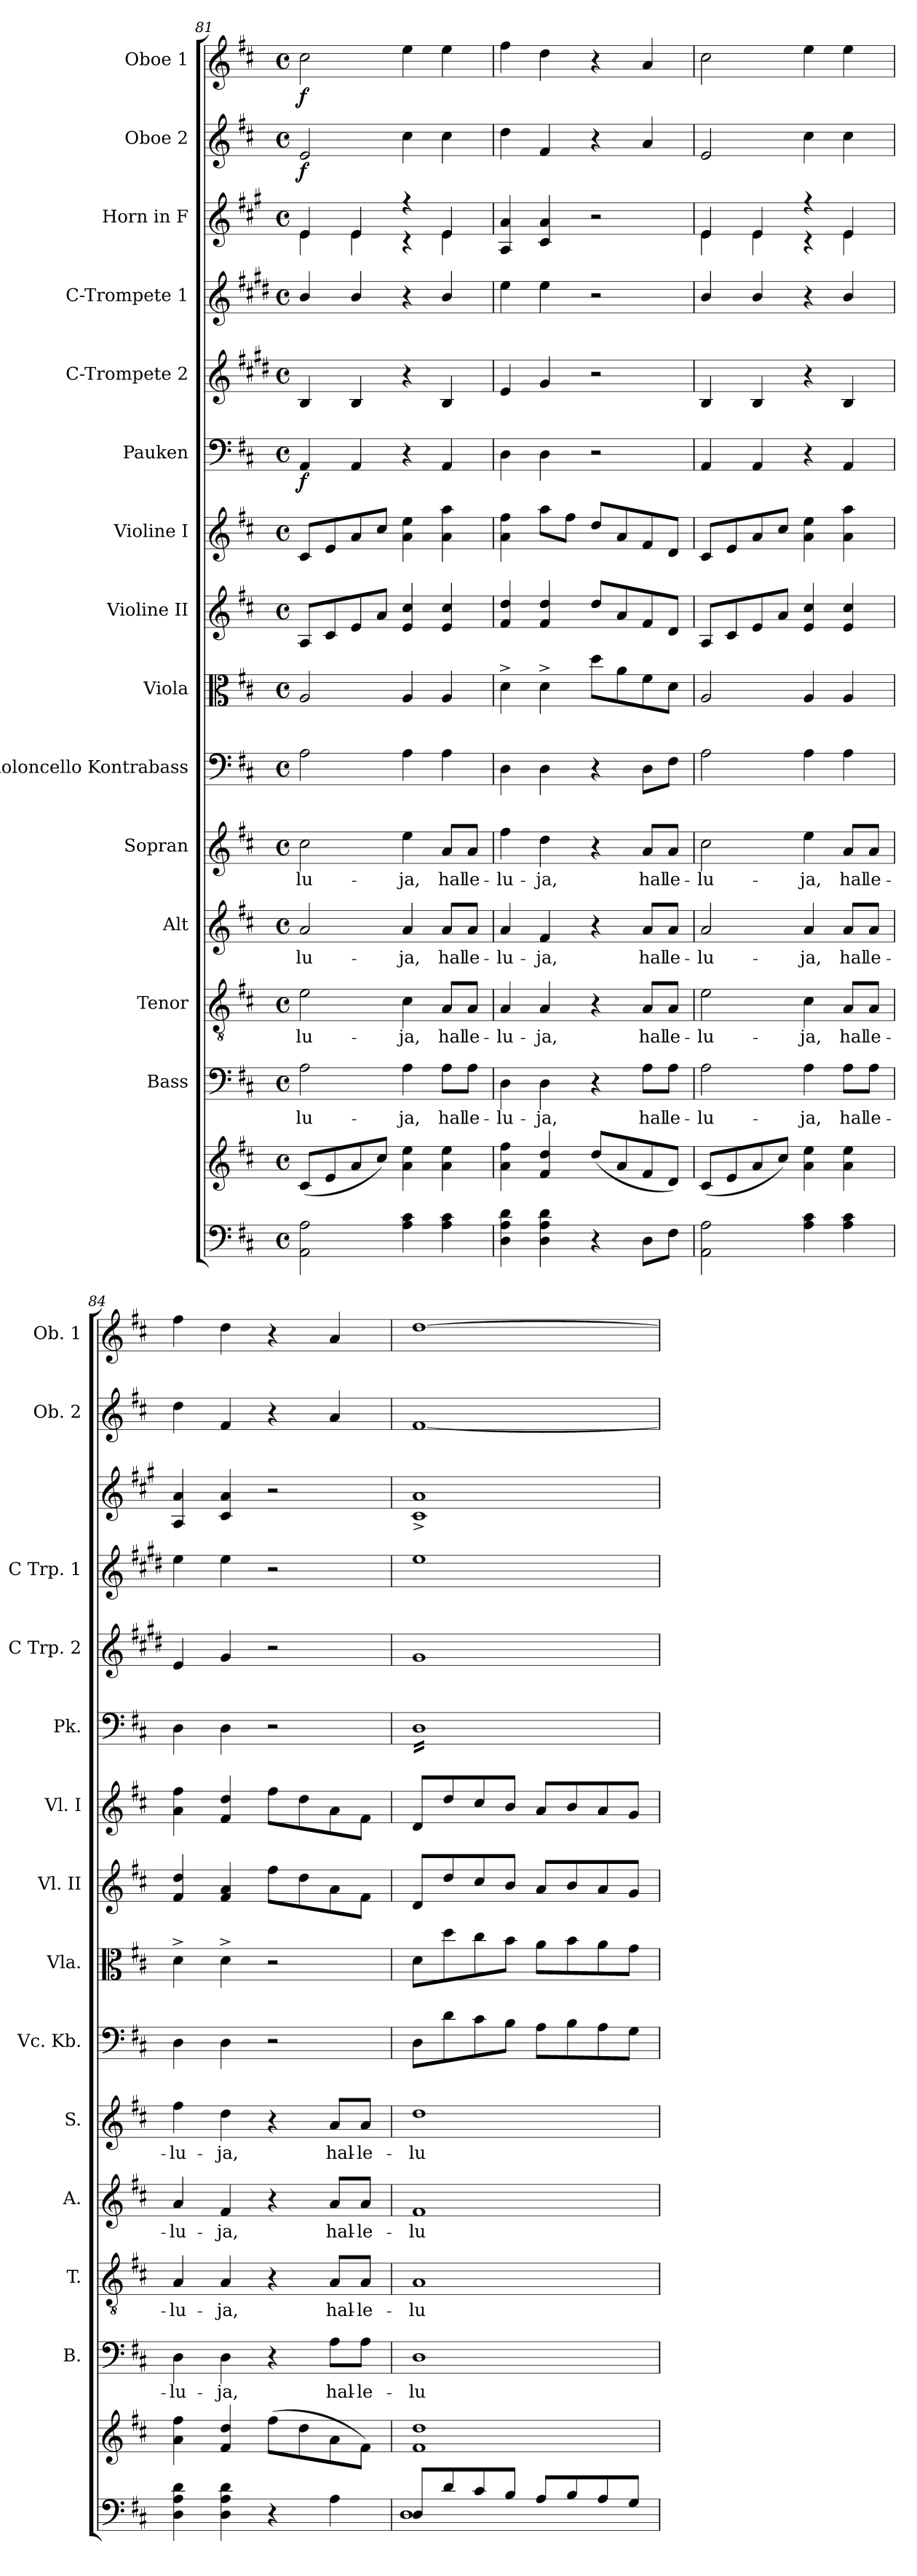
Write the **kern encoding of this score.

**kern	**kern	**kern	**text	**kern	**text	**kern	**text	**kern	**text	**kern	**kern	**kern	**kern	**kern	**dynam	**kern	**kern	**kern	**kern	**dynam	**kern	**dynam
*part15	*part15	*part14	*part14	*part13	*part13	*part12	*part12	*part11	*part11	*part10	*part9	*part8	*part7	*part6	*part6	*part5	*part4	*part3	*part2	*part2	*part1	*part1
*staff16	*staff15	*staff14	*staff14	*staff13	*staff13	*staff12	*staff12	*staff11	*staff11	*staff10	*staff9	*staff8	*staff7	*staff6	*staff6	*staff5	*staff4	*staff3	*staff2	*staff2	*staff1	*staff1
*	*	*I"Bass	*	*I"Tenor	*	*I"Alt	*	*I"Sopran	*	*I"Violoncello Kontrabass	*I"Viola	*I"Violine II	*I"Violine I	*I"Pauken	*	*I"C-Trompete 2	*I"C-Trompete 1	*I"Horn in F	*I"Oboe 2	*	*I"Oboe 1	*
*	*	*I'B.	*	*I'T.	*	*I'A.	*	*I'S.	*	*I'Vc. Kb.	*I'Vla.	*I'Vl. II	*I'Vl. I	*I'Pk.	*	*I'C Trp. 2	*I'C Trp. 1	*	*I'Ob. 2	*	*I'Ob. 1	*
*clefF4	*clefG2	*clefF4	*	*clefGv2	*	*clefG2	*	*clefG2	*	*clefF4	*clefC3	*clefG2	*clefG2	*clefF4	*	*clefG2	*clefG2	*clefG2	*clefG2	*	*clefG2	*
*	*	*	*	*	*	*	*	*	*	*ITrd7c12	*	*	*	*	*	*ITrd1c2	*ITrd1c2	*ITrd4c7	*	*	*	*
*k[f#c#]	*k[f#c#]	*k[f#c#]	*	*k[f#c#]	*	*k[f#c#]	*	*k[f#c#]	*	*k[f#c#]	*k[f#c#]	*k[f#c#]	*k[f#c#]	*k[f#c#]	*	*k[f#c#]	*k[f#c#]	*k[f#c#]	*k[f#c#]	*	*k[f#c#]	*
*D:	*D:	*D:	*	*D:	*	*D:	*	*D:	*	*D:	*D:	*D:	*D:	*D:	*	*D:	*D:	*D:	*D:	*	*D:	*
*M4/4	*M4/4	*M4/4	*	*M4/4	*	*M4/4	*	*M4/4	*	*M4/4	*M4/4	*M4/4	*M4/4	*M4/4	*	*M4/4	*M4/4	*M4/4	*M4/4	*	*M4/4	*
*met(c)	*met(c)	*met(c)	*	*met(c)	*	*met(c)	*	*met(c)	*	*met(c)	*met(c)	*met(c)	*met(c)	*met(c)	*	*met(c)	*met(c)	*met(c)	*met(c)	*	*met(c)	*
=81	=81	=81	=81	=81	=81	=81	=81	=81	=81	=81	=81	=81	=81	=81	=81	=81	=81	=81	=81	=81	=81	=81
!	!	!	!LO:LY:b	!	!LO:LY:b	!	!LO:LY:b	!	!LO:LY:b	!	!	!	!	!	!LO:DY:b	!	!	!	!	!LO:DY:b	!	!LO:DY:b
*	*	*	*	*	*	*	*	*	*	*	*	*	*	*	*	*	*	*^	*	*	*	*
2AA\ 2A\	(<8c#/L	2A\	-lu-	2e\	-lu-	2a/	-lu-	2cc#\	-lu-	2AA\	2A/	8A/L	8c#/L	4AA/	f	4A/	4a/	4A/	4A\	2e/	f	2cc#\	f
.	8e/	.	.	.	.	.	.	.	.	.	.	8c#/	8e/	.	.	.	.	.	.	.	.	.	.
.	8a/	.	.	.	.	.	.	.	.	.	.	8e/	8a/	4AA/	.	4A/	4a/	4A/	4A\	.	.	.	.
.	8cc#/J)	.	.	.	.	.	.	.	.	.	.	8a/J	8cc#/J	.	.	.	.	.	.	.	.	.	.
!	!	!	!LO:LY:b	!	!LO:LY:b	!	!LO:LY:b	!	!LO:LY:b	!	!	!	!	!	!	!	!	!	!	!	!	!	!
4A\ 4c#\	4a\ 4ee\	4A\	-ja,	4c#\	-ja,	4a/	-ja,	4ee\	-ja,	4AA\	4A/	4e/ 4cc#/	4a\ 4ee\	4r	.	4r	4r	4r	4r	4cc#\	.	4ee\	.
!	!	!	!LO:LY:b	!	!LO:LY:b	!	!LO:LY:b	!	!LO:LY:b	!	!	!	!	!	!	!	!	!	!	!	!	!	!
4A\ 4c#\	4a\ 4ee\	8A\L	hal-	8A/L	hal-	8a/L	hal-	8a/L	hal-	4AA\	4A/	4e/ 4cc#/	4a\ 4aa\	4AA/	.	4A/	4a/	4A/	4A\	4cc#\	.	4ee\	.
!	!	!	!LO:LY:b	!	!LO:LY:b	!	!LO:LY:b	!	!LO:LY:b	!	!	!	!	!	!	!	!	!	!	!	!	!	!
.	.	8A\J	-le-	8A/J	-le-	8a/J	-le-	8a/J	-le-	.	.	.	.	.	.	.	.	.	.	.	.	.	.
*	*	*	*	*	*	*	*	*	*	*	*	*	*	*	*	*	*	*v	*v	*	*	*	*
!!LO:PB:g=z
=82	=82	=82	=82	=82	=82	=82	=82	=82	=82	=82	=82	=82	=82	=82	=82	=82	=82	=82	=82	=82	=82	=82
!	!	!	!LO:LY:b	!	!LO:LY:b	!	!LO:LY:b	!	!LO:LY:b	!	!	!	!	!	!	!	!	!	!	!	!	!
4D\ 4A\ 4d\	4a\ 4ff#\	4D\	-lu-	4A/	-lu-	4a/	-lu-	4ff#\	-lu-	4DD\	4d^>\	4f#/ 4dd/	4a\ 4ff#\	4D\	.	4d/	4dd\	4D/ 4d/	4dd\	.	4ff#\	.
!	!	!	!LO:LY:b	!	!LO:LY:b	!	!LO:LY:b	!	!LO:LY:b	!	!	!	!	!	!	!	!	!	!	!	!	!
4D\ 4A\ 4d\	4f#/ 4dd/	4D\	-ja,	4A/	-ja,	4f#/	-ja,	4dd\	-ja,	4DD\	4d^>\	4f#/ 4dd/	8aa\L	4D\	.	4f#/	4dd\	4F#/ 4d/	4f#/	.	4dd\	.
.	.	.	.	.	.	.	.	.	.	.	.	.	8ff#\J	.	.	.	.	.	.	.	.	.
4r	(<8dd/L	4r	.	4r	.	4r	.	4r	.	4r	8dd\L	8dd/L	8dd/L	2r	.	2r	2r	2r	4r	.	4r	.
.	8a/	.	.	.	.	.	.	.	.	.	8a\	8a/	8a/	.	.	.	.	.	.	.	.	.
!	!	!	!LO:LY:b	!	!LO:LY:b	!	!LO:LY:b	!	!LO:LY:b	!	!	!	!	!	!	!	!	!	!	!	!	!
8D\L	8f#/	8A\L	hal-	8A/L	hal-	8a/L	hal-	8a/L	hal-	8DD\L	8f#\	8f#/	8f#/	.	.	.	.	.	4a/	.	4a/	.
!	!	!	!LO:LY:b	!	!LO:LY:b	!	!LO:LY:b	!	!LO:LY:b	!	!	!	!	!	!	!	!	!	!	!	!	!
8F#\J	8d/J)	8A\J	-le-	8A/J	-le-	8a/J	-le-	8a/J	-le-	8FF#\J	8d\J	8d/J	8d/J	.	.	.	.	.	.	.	.	.
=83	=83	=83	=83	=83	=83	=83	=83	=83	=83	=83	=83	=83	=83	=83	=83	=83	=83	=83	=83	=83	=83	=83
!	!	!	!LO:LY:b	!	!LO:LY:b	!	!LO:LY:b	!	!LO:LY:b	!	!	!	!	!	!	!	!	!	!	!	!	!
*	*	*	*	*	*	*	*	*	*	*	*	*	*	*	*	*	*	*^	*	*	*	*
2AA\ 2A\	(<8c#/L	2A\	-lu-	2e\	-lu-	2a/	-lu-	2cc#\	-lu-	2AA\	2A/	8A/L	8c#/L	4AA/	.	4A/	4a/	4A/	4A\	2e/	.	2cc#\	.
.	8e/	.	.	.	.	.	.	.	.	.	.	8c#/	8e/	.	.	.	.	.	.	.	.	.	.
.	8a/	.	.	.	.	.	.	.	.	.	.	8e/	8a/	4AA/	.	4A/	4a/	4A/	4A\	.	.	.	.
.	8cc#/J)	.	.	.	.	.	.	.	.	.	.	8a/J	8cc#/J	.	.	.	.	.	.	.	.	.	.
!	!	!	!LO:LY:b	!	!LO:LY:b	!	!LO:LY:b	!	!LO:LY:b	!	!	!	!	!	!	!	!	!	!	!	!	!	!
4A\ 4c#\	4a\ 4ee\	4A\	-ja,	4c#\	-ja,	4a/	-ja,	4ee\	-ja,	4AA\	4A/	4e/ 4cc#/	4a\ 4ee\	4r	.	4r	4r	4r	4r	4cc#\	.	4ee\	.
!	!	!	!LO:LY:b	!	!LO:LY:b	!	!LO:LY:b	!	!LO:LY:b	!	!	!	!	!	!	!	!	!	!	!	!	!	!
4A\ 4c#\	4a\ 4ee\	8A\L	hal-	8A/L	hal-	8a/L	hal-	8a/L	hal-	4AA\	4A/	4e/ 4cc#/	4a\ 4aa\	4AA/	.	4A/	4a/	4A/	4A\	4cc#\	.	4ee\	.
!	!	!	!LO:LY:b	!	!LO:LY:b	!	!LO:LY:b	!	!LO:LY:b	!	!	!	!	!	!	!	!	!	!	!	!	!	!
.	.	8A\J	-le-	8A/J	-le-	8a/J	-le-	8a/J	-le-	.	.	.	.	.	.	.	.	.	.	.	.	.	.
*	*	*	*	*	*	*	*	*	*	*	*	*	*	*	*	*	*	*v	*v	*	*	*	*
=84	=84	=84	=84	=84	=84	=84	=84	=84	=84	=84	=84	=84	=84	=84	=84	=84	=84	=84	=84	=84	=84	=84
!	!	!	!LO:LY:b	!	!LO:LY:b	!	!LO:LY:b	!	!LO:LY:b	!	!	!	!	!	!	!	!	!	!	!	!	!
4D\ 4A\ 4d\	4a\ 4ff#\	4D\	-lu-	4A/	-lu-	4a/	-lu-	4ff#\	-lu-	4DD\	4d^>\	4f#/ 4dd/	4a\ 4ff#\	4D\	.	4d/	4dd\	4D/ 4d/	4dd\	.	4ff#\	.
!	!	!	!LO:LY:b	!	!LO:LY:b	!	!LO:LY:b	!	!LO:LY:b	!	!	!	!	!	!	!	!	!	!	!	!	!
4D\ 4A\ 4d\	4f#/ 4dd/	4D\	-ja,	4A/	-ja,	4f#/	-ja,	4dd\	-ja,	4DD\	4d^>\	4f#/ 4a/	4f#/ 4dd/	4D\	.	4f#/	4dd\	4F#/ 4d/	4f#/	.	4dd\	.
4r	(>8ff#\L	4r	.	4r	.	4r	.	4r	.	2r	2r	8ff#\L	8ff#\L	2r	.	2r	2r	2r	4r	.	4r	.
.	8dd\	.	.	.	.	.	.	.	.	.	.	8dd\	8dd\	.	.	.	.	.	.	.	.	.
!	!	!	!LO:LY:b	!	!LO:LY:b	!	!LO:LY:b	!	!LO:LY:b	!	!	!	!	!	!	!	!	!	!	!	!	!
4A\	8a\	8A\L	hal-	8A/L	hal-	8a/L	hal-	8a/L	hal-	.	.	8a\	8a\	.	.	.	.	.	4a/	.	4a/	.
!	!	!	!LO:LY:b	!	!LO:LY:b	!	!LO:LY:b	!	!LO:LY:b	!	!	!	!	!	!	!	!	!	!	!	!	!
.	8f#\J)	8A\J	-le-	8A/J	-le-	8a/J	-le-	8a/J	-le-	.	.	8f#\J	8f#\J	.	.	.	.	.	.	.	.	.
=85	=85	=85	=85	=85	=85	=85	=85	=85	=85	=85	=85	=85	=85	=85	=85	=85	=85	=85	=85	=85	=85	=85
*^	*	*	*	*	*	*	*	*	*	*	*	*	*	*	*	*	*	*	*	*	*	*
!	!	!	!	!LO:LY:b	!	!LO:LY:b	!	!LO:LY:b	!	!LO:LY:b	!	!	!	!	!	!	!	!	!	!	!	!	!
*	*	*	*	*	*	*	*	*	*	*	*	*	*	*	*tremolo	*	*	*	*	*	*	*	*
8D/L	1D	1f# 1dd	1D	-lu-	1A	-lu-	1f#	-lu-	1dd	-lu-	8DD\L	8d\L	8d/L	8d/L	16DLL	.	1f#	1dd	1F#^< 1d^<	[1f#	.	[1dd	.
.	.	.	.	.	.	.	.	.	.	.	.	.	.	.	16D	.	.	.	.	.	.	.	.
8d/	.	.	.	.	.	.	.	.	.	.	8D\	8dd\	8dd/	8dd/	16D	.	.	.	.	.	.	.	.
.	.	.	.	.	.	.	.	.	.	.	.	.	.	.	16D	.	.	.	.	.	.	.	.
8c#/	.	.	.	.	.	.	.	.	.	.	8C#\	8cc#\	8cc#/	8cc#/	16D	.	.	.	.	.	.	.	.
.	.	.	.	.	.	.	.	.	.	.	.	.	.	.	16D	.	.	.	.	.	.	.	.
8B/J	.	.	.	.	.	.	.	.	.	.	8BB\J	8b\J	8b/J	8b/J	16D	.	.	.	.	.	.	.	.
.	.	.	.	.	.	.	.	.	.	.	.	.	.	.	16D	.	.	.	.	.	.	.	.
8A/L	.	.	.	.	.	.	.	.	.	.	8AA\L	8a\L	8a/L	8a/L	16D	.	.	.	.	.	.	.	.
.	.	.	.	.	.	.	.	.	.	.	.	.	.	.	16D	.	.	.	.	.	.	.	.
8B/	.	.	.	.	.	.	.	.	.	.	8BB\	8b\	8b/	8b/	16D	.	.	.	.	.	.	.	.
.	.	.	.	.	.	.	.	.	.	.	.	.	.	.	16D	.	.	.	.	.	.	.	.
8A/	.	.	.	.	.	.	.	.	.	.	8AA\	8a\	8a/	8a/	16D	.	.	.	.	.	.	.	.
.	.	.	.	.	.	.	.	.	.	.	.	.	.	.	16D	.	.	.	.	.	.	.	.
8G/J	.	.	.	.	.	.	.	.	.	.	8GG\J	8g\J	8g/J	8g/J	16D	.	.	.	.	.	.	.	.
.	.	.	.	.	.	.	.	.	.	.	.	.	.	.	16DJJ	.	.	.	.	.	.	.	.
*	*	*	*	*	*	*	*	*	*	*	*	*	*	*	*Xtremolo	*	*	*	*	*	*	*	*
*v	*v	*	*	*	*	*	*	*	*	*	*	*	*	*	*	*	*	*	*	*	*	*	*
=	=	=	=	=	=	=	=	=	=	=	=	=	=	=	=	=	=	=	=	=	=	=
*-	*-	*-	*-	*-	*-	*-	*-	*-	*-	*-	*-	*-	*-	*-	*-	*-	*-	*-	*-	*-	*-	*-
